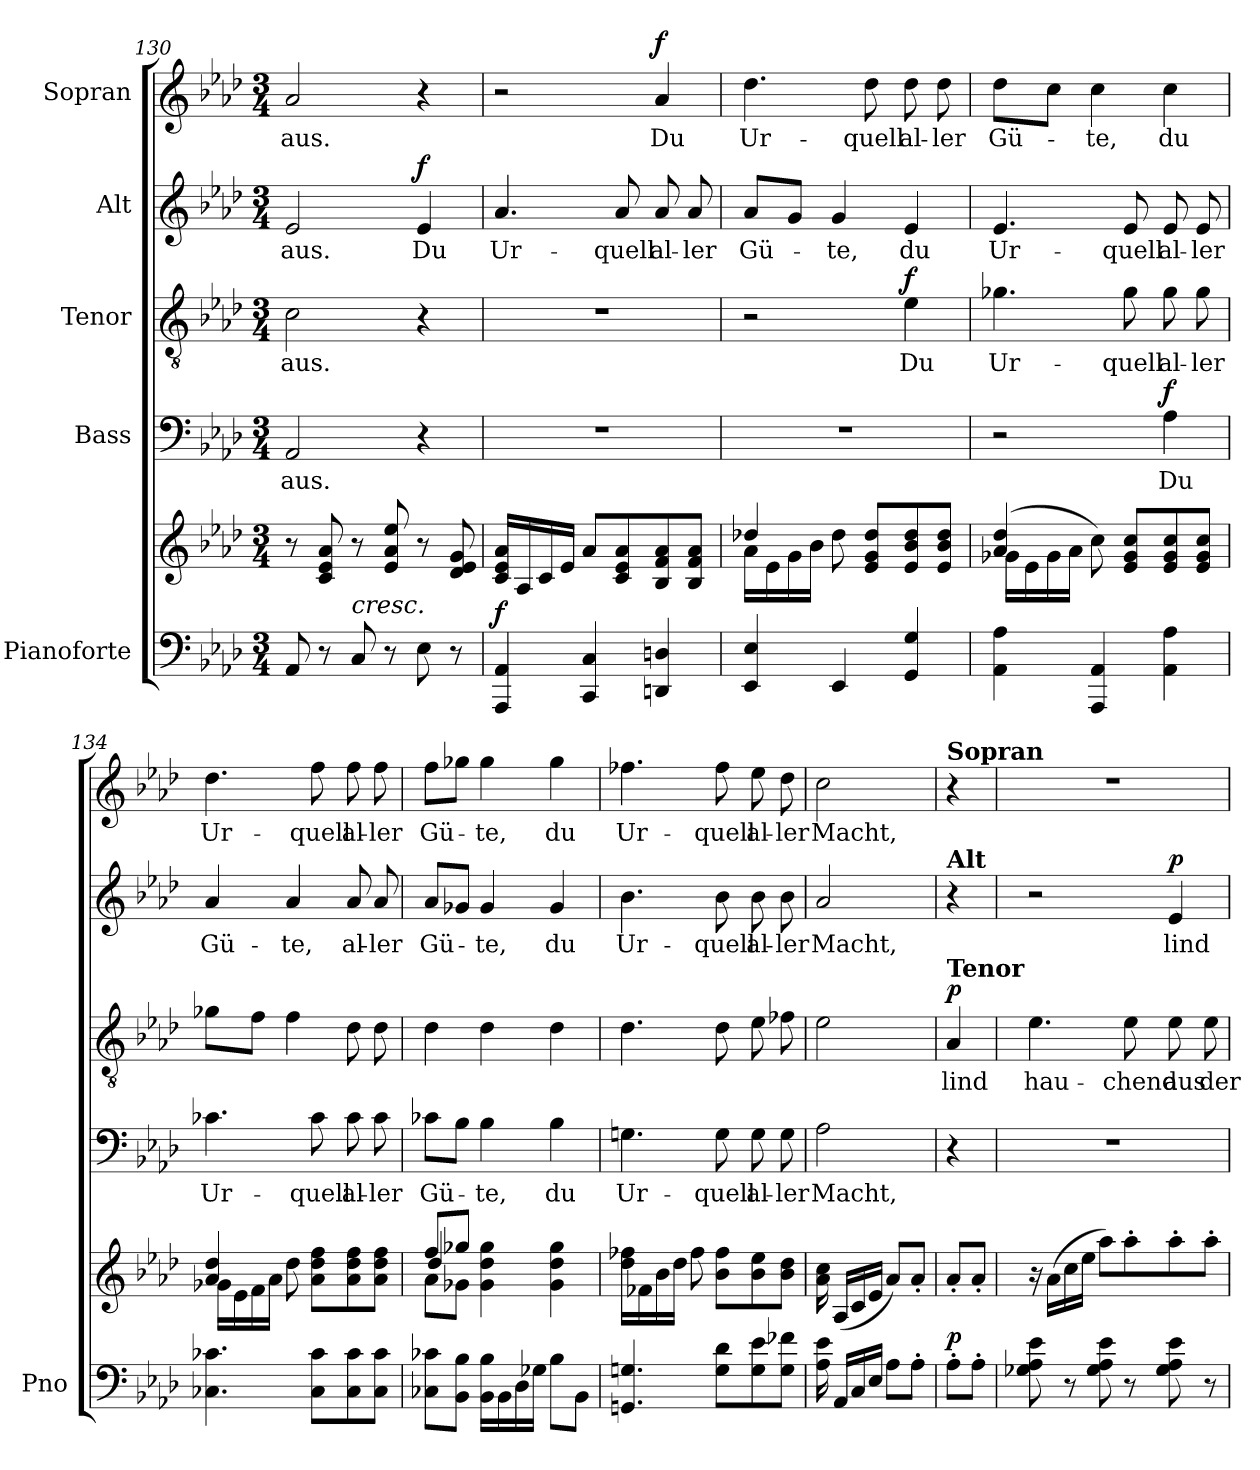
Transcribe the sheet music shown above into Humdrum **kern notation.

**kern	**kern	**dynam	**kern	**text	**dynam	**kern	**text	**dynam	**kern	**text	**dynam	**kern	**text	**dynam
*part5	*part5	*part5	*part4	*part4	*part4	*part3	*part3	*part3	*part2	*part2	*part2	*part1	*part1	*part1
*staff6	*staff5	*staff5/6	*staff4	*staff4	*staff4	*staff3	*staff3	*staff3	*staff2	*staff2	*staff2	*staff1	*staff1	*staff1
*I"Pianoforte	*	*	*I"Bass	*	*	*I"Tenor	*	*	*I"Alt	*	*	*I"Sopran	*	*
*I'Pno	*	*	*	*	*	*	*	*	*	*	*	*	*	*
*clefF4	*clefG2	*	*clefF4	*	*	*clefGv2	*	*	*clefG2	*	*	*clefG2	*	*
*k[b-e-a-d-]	*k[b-e-a-d-]	*	*k[b-e-a-d-]	*	*	*k[b-e-a-d-]	*	*	*k[b-e-a-d-]	*	*	*k[b-e-a-d-]	*	*
*M3/4	*M3/4	*	*M3/4	*	*	*M3/4	*	*	*M3/4	*	*	*M3/4	*	*
=130	=130	=130	=130	=130	=130	=130	=130	=130	=130	=130	=130	=130	=130	=130
!	!	!	!	!LO:LY:b	!	!	!LO:LY:b	!	!	!LO:LY:b	!	!	!LO:LY:b	!
8AA-/	8r	.	2AA-/	aus.	.	2c\	aus.	.	2e-/	aus.	.	2a-/	aus.	.
8r	8c/ 8e-/ 8a-/	.	.	.	.	.	.	.	.	.	.	.	.	.
!LO:TX:a:i:t=cresc.	!	!	!	!	!	!	!	!	!	!	!	!	!	!
8C/	8r	.	.	.	.	.	.	.	.	.	.	.	.	.
8r	8e-/ 8a-/ 8ee-/	.	.	.	.	.	.	.	.	.	.	.	.	.
!	!	!	!	!	!	!	!	!	!	!LO:LY:b	!LO:DY:a	!	!	!
8E-\	8r	.	4r	.	.	4r	.	.	4e-/	Du	f	4r	.	.
8r	8d-/ 8e-/ 8g/	.	.	.	.	.	.	.	.	.	.	.	.	.
=131	=131	=131	=131	=131	=131	=131	=131	=131	=131	=131	=131	=131	=131	=131
!	!	!LO:DY:a=2	!	!	!	!	!	!	!	!LO:LY:b	!	!	!	!
4AAA-/ 4AA-/	16c/ 16e-/ 16a-/LL	f	2.r	.	.	2.r	.	.	4.a-/	Ur-	.	2r	.	.
.	16A-/	.	.	.	.	.	.	.	.	.	.	.	.	.
.	16c/	.	.	.	.	.	.	.	.	.	.	.	.	.
.	16e-/JJ	.	.	.	.	.	.	.	.	.	.	.	.	.
4CC/ 4C/	8a-/L	.	.	.	.	.	.	.	.	.	.	.	.	.
!	!	!	!	!	!	!	!	!	!	!LO:LY:b	!	!	!	!
.	8c/ 8e-/ 8a-/	.	.	.	.	.	.	.	8a-/	-quell	.	.	.	.
!	!	!	!	!	!	!	!	!	!	!LO:LY:b	!	!	!LO:LY:b	!LO:DY:a
4DDn/ 4Dn/	8B-/ 8f/ 8a-/	.	.	.	.	.	.	.	8a-/	al-	.	4a-/	Du	f
!	!	!	!	!	!	!	!	!	!	!LO:LY:b	!	!	!	!
.	8B-/ 8f/ 8a-/J	.	.	.	.	.	.	.	8a-/	-ler	.	.	.	.
=132	=132	=132	=132	=132	=132	=132	=132	=132	=132	=132	=132	=132	=132	=132
*	*^	*	*	*	*	*	*	*	*	*	*	*	*	*
!	!	!	!	!	!	!	!	!	!	!	!LO:LY:b	!	!	!LO:LY:b	!
4EE-/ 4E-/	4dd-X/	16a-\LL	.	2.r	.	.	2r	.	.	8a-/L	Gü-	.	4.dd-\	Ur-	.
.	.	16e-\	.	.	.	.	.	.	.	.	.	.	.	.	.
.	.	16g\	.	.	.	.	.	.	.	8g/J	.	.	.	.	.
.	.	16b-\JJ	.	.	.	.	.	.	.	.	.	.	.	.	.
!	!	!	!	!	!	!	!	!	!	!	!LO:LY:b	!	!	!	!
4EE-/	8dd-\	2ryy	.	.	.	.	.	.	.	4g/	-te,	.	.	.	.
!	!	!	!	!	!	!	!	!	!	!	!	!	!	!LO:LY:b	!
.	8e-/ 8g/ 8dd-/L	.	.	.	.	.	.	.	.	.	.	.	8dd-\	-quell	.
!	!	!	!	!	!	!	!	!LO:LY:b	!LO:DY:a	!	!LO:LY:b	!	!	!LO:LY:b	!
4GG/ 4G/	8e-/ 8b-/ 8dd-/	.	.	.	.	.	4e-\	Du	f	4e-/	du	.	8dd-\	al-	.
!	!	!	!	!	!	!	!	!	!	!	!	!	!	!LO:LY:b	!
.	8e-/ 8b-/ 8dd-/J	.	.	.	.	.	.	.	.	.	.	.	8dd-\	-ler	.
=133	=133	=133	=133	=133	=133	=133	=133	=133	=133	=133	=133	=133	=133	=133	=133
!	!	!	!	!	!	!	!	!LO:LY:b	!	!	!LO:LY:b	!	!	!LO:LY:b	!
4AA-\ 4A-\	(4a-/ 4dd-/	16g-X\LL	.	2r	.	.	4.g-X\	Ur-	.	4.e-/	Ur-	.	8dd-\L	Gü-	.
.	.	16e-\	.	.	.	.	.	.	.	.	.	.	.	.	.
.	.	16g-\	.	.	.	.	.	.	.	.	.	.	8cc\J	.	.
.	.	16a-\JJ	.	.	.	.	.	.	.	.	.	.	.	.	.
!	!	!	!	!	!	!	!	!	!	!	!	!	!	!LO:LY:b	!
4AAA-/ 4AA-/	8cc\)	2ryy	.	.	.	.	.	.	.	.	.	.	4cc\	-te,	.
!	!	!	!	!	!	!	!	!LO:LY:b	!	!	!LO:LY:b	!	!	!	!
.	8e-/ 8g-/ 8cc/L	.	.	.	.	.	8g-\	-quell	.	8e-/	-quell	.	.	.	.
!	!	!	!	!	!LO:LY:b	!LO:DY:a	!	!LO:LY:b	!	!	!LO:LY:b	!	!	!LO:LY:b	!
4AA-\ 4A-\	8e-/ 8g-/ 8cc/	.	.	4A-\	Du	f	8g-\	al-	.	8e-/	al-	.	4cc\	du	.
!	!	!	!	!	!	!	!	!LO:LY:b	!	!	!LO:LY:b	!	!	!	!
.	8e-/ 8g-/ 8cc/J	.	.	.	.	.	8g-\	-ler	.	8e-/	-ler	.	.	.	.
!!LO:LB:g=z
=134	=134	=134	=134	=134	=134	=134	=134	=134	=134	=134	=134	=134	=134	=134	=134
!	!	!	!	!	!LO:LY:b	!	!	!	!	!	!LO:LY:b	!	!	!LO:LY:b	!
4.C-X\ 4.c-X\	4a-/ 4dd-/	16g-X\LL	.	4.c-X\	Ur-	.	8g-X\L	.	.	4a-/	Gü-	.	4.dd-\	Ur-	.
.	.	16e-\	.	.	.	.	.	.	.	.	.	.	.	.	.
.	.	16f\	.	.	.	.	8f\J	.	.	.	.	.	.	.	.
.	.	16a-\JJ	.	.	.	.	.	.	.	.	.	.	.	.	.
!	!	!	!	!	!	!	!	!	!	!	!LO:LY:b	!	!	!	!
.	8dd-\	2ryy	.	.	.	.	4f\	.	.	4a-/	-te,	.	.	.	.
!	!	!	!	!	!LO:LY:b	!	!	!	!	!	!	!	!	!LO:LY:b	!
8C-\ 8c-\L	8a-\ 8dd-\ 8ff\L	.	.	8c-\	-quell	.	.	.	.	.	.	.	8ff\	-quell	.
!	!	!	!	!	!LO:LY:b	!	!	!	!	!	!LO:LY:b	!	!	!LO:LY:b	!
8C-\ 8c-\	8a-\ 8dd-\ 8ff\	.	.	8c-\	al-	.	8d-\	.	.	8a-/	al-	.	8ff\	al-	.
!	!	!	!	!	!LO:LY:b	!	!	!	!	!	!LO:LY:b	!	!	!LO:LY:b	!
8C-\ 8c-\J	8a-\ 8dd-\ 8ff\J	.	.	8c-\	-ler	.	8d-\	.	.	8a-/	-ler	.	8ff\	-ler	.
=135	=135	=135	=135	=135	=135	=135	=135	=135	=135	=135	=135	=135	=135	=135	=135
*	*	*^	*	*	*	*	*	*	*	*	*	*	*	*	*
!	!	!	!	!	!	!LO:LY:b	!	!	!	!	!	!LO:LY:b	!	!	!LO:LY:b	!
8C-X\ 8c-X\L	8ff/L	8a-\L	4dd-/	.	8c-X\L	Gü-	.	4d-\	.	.	8a-/L	Gü-	.	8ff\L	Gü-	.
8BB-\ 8B-\J	8gg-X/J	8g-X\J	.	.	8B-\J	.	.	.	.	.	8g-X/J	.	.	8gg-X\J	.	.
!	!	!	!	!	!	!LO:LY:b	!	!	!	!	!	!LO:LY:b	!	!	!LO:LY:b	!
16BB-\ 16B-\LL	4g-\ 4dd-\ 4gg-\	2ryy	2ryy	.	4B-\	-te,	.	4d-\	.	.	4g-/	-te,	.	4gg-\	-te,	.
16BB-\	.	.	.	.	.	.	.	.	.	.	.	.	.	.	.	.
16D-\	.	.	.	.	.	.	.	.	.	.	.	.	.	.	.	.
16G-X\JJ	.	.	.	.	.	.	.	.	.	.	.	.	.	.	.	.
!	!	!	!	!	!	!LO:LY:b	!	!	!	!	!	!LO:LY:b	!	!	!LO:LY:b	!
8B-\L	4g-\ 4dd-\ 4gg-\	.	.	.	4B-\	du	.	4d-\	.	.	4g-/	du	.	4gg-\	du	.
8BB-\J	.	.	.	.	.	.	.	.	.	.	.	.	.	.	.	.
*	*v	*v	*v	*	*	*	*	*	*	*	*	*	*	*	*	*
=136	=136	=136	=136	=136	=136	=136	=136	=136	=136	=136	=136	=136	=136	=136
!	!	!	!	!LO:LY:b	!	!	!	!	!	!LO:LY:b	!	!	!LO:LY:b	!
4.GGn/ 4.Gn/	16dd-\ 16ff-X\LL	.	4.Gn\	Ur-	.	4.d-\	.	.	4.b-\	Ur-	.	4.ff-X\	Ur-	.
.	16f-X\	.	.	.	.	.	.	.	.	.	.	.	.	.
.	16b-\	.	.	.	.	.	.	.	.	.	.	.	.	.
.	16dd-\JJ	.	.	.	.	.	.	.	.	.	.	.	.	.
.	8ff-\	.	.	.	.	.	.	.	.	.	.	.	.	.
!	!	!	!	!LO:LY:b	!	!	!	!	!	!LO:LY:b	!	!	!LO:LY:b	!
8G\ 8d-\L	8b-\ 8ff-\L	.	8G\	-quell	.	8d-\	.	.	8b-\	-quell	.	8ff-\	-quell	.
!	!	!	!	!LO:LY:b	!	!	!	!	!	!LO:LY:b	!	!	!LO:LY:b	!
8G\ 8e-\	8b-\ 8ee-\	.	8G\	al-	.	8e-\	.	.	8b-\	al-	.	8ee-\	al-	.
!	!	!	!	!LO:LY:b	!	!	!	!	!	!LO:LY:b	!	!	!LO:LY:b	!
8G\ 8f-X\J	8b-\ 8dd-\J	.	8G\	-ler	.	8f-X\	.	.	8b-\	-ler	.	8dd-\	-ler	.
=137	=137	=137	=137	=137	=137	=137	=137	=137	=137	=137	=137	=137	=137	=137
!	!	!	!	!LO:LY:b	!	!	!	!	!	!LO:LY:b	!	!	!LO:LY:b	!
16A-\ 16e-\	16a-\ 16cc\	.	2A-\	Macht,	.	2e-\	.	.	2a-/	Macht,	.	2cc\	Macht,	.
16AA-/LL	(16A-/LL	.	.	.	.	.	.	.	.	.	.	.	.	.
16C/	16c/	.	.	.	.	.	.	.	.	.	.	.	.	.
16E-/JJ	16e-/JJ	.	.	.	.	.	.	.	.	.	.	.	.	.
8A-\L	8a-/L)	.	.	.	.	.	.	.	.	.	.	.	.	.
8A-'\J	8a-'/J	.	.	.	.	.	.	.	.	.	.	.	.	.
!!LO:PB:g=z
=137X12	=137X12	=137X12	=137X12	=137X12	=137X12	=137X12	=137X12	=137X12	=137X12	=137X12	=137X12	=137X12	=137X12	=137X12
!	!	!	!	!	!	!	!	!	!	!	!	!LO:TX:a:B:t=Sopran	!	!
!	!	!	!	!	!	!	!	!	!LO:TX:a:B:t=Alt	!	!	!	!	!
!	!	!	!	!	!	!LO:TX:a:B:t=Tenor	!	!	!	!	!	!	!	!
!	!	!LO:DY:a=2	!	!	!	!	!LO:LY:b	!LO:DY:a	!	!	!	!	!	!
8A-'\L	8a-'/L	p	4r	.	.	4A-/	lind	p	4r	.	.	4r	.	.
8A-'\J	8a-'/J	.	.	.	.	.	.	.	.	.	.	.	.	.
=138	=138	=138	=138	=138	=138	=138	=138	=138	=138	=138	=138	=138	=138	=138
!	!	!	!	!	!	!	!LO:LY:b	!	!	!	!	!	!	!
8G-X\ 8A-\ 8e-\	16r	.	2.r	.	.	4.e-\	hau-	.	2r	.	.	2.r	.	.
.	(16a-\LL	.	.	.	.	.	.	.	.	.	.	.	.	.
8r	16cc\	.	.	.	.	.	.	.	.	.	.	.	.	.
.	16ee-\JJ	.	.	.	.	.	.	.	.	.	.	.	.	.
8G-\ 8A-\ 8e-\	8aa-\L)	.	.	.	.	.	.	.	.	.	.	.	.	.
!	!	!	!	!	!	!	!LO:LY:b	!	!	!	!	!	!	!
8r	8aa-'\	.	.	.	.	8e-\	-chend	.	.	.	.	.	.	.
!	!	!	!	!	!	!	!LO:LY:b	!	!	!LO:LY:b	!LO:DY:a	!	!	!
8G-\ 8A-\ 8e-\	8aa-'\	.	.	.	.	8e-\	aus	.	4e-/	lind	p	.	.	.
!	!	!	!	!	!	!	!LO:LY:b	!	!	!	!	!	!	!
8r	8aa-'\J	.	.	.	.	8e-\	der	.	.	.	.	.	.	.
=	=	=	=	=	=	=	=	=	=	=	=	=	=	=
*-	*-	*-	*-	*-	*-	*-	*-	*-	*-	*-	*-	*-	*-	*-
